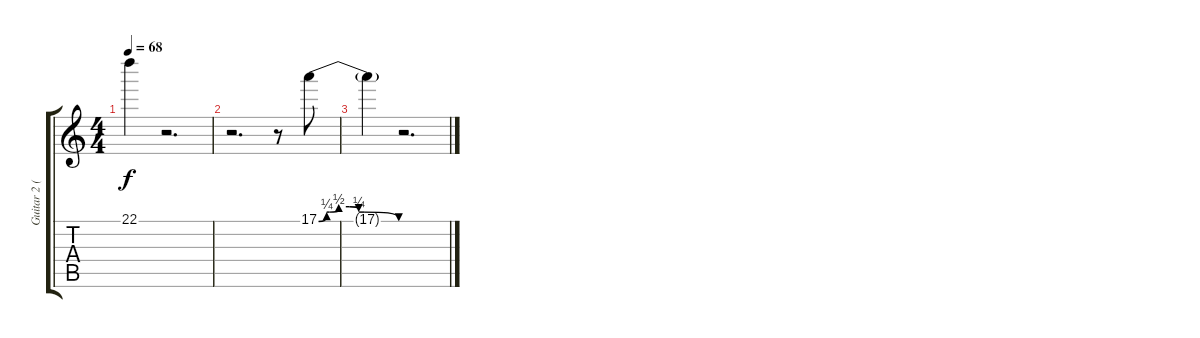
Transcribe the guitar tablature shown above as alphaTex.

\track ("Guitar 2 (Gilmour)" "Guitar 2 (") {instrument overdrivenguitar}
\staff {score tabs}
\tuning (E4 B3 G3 D3 A2 E2) {hide}
\ts (4 4)
\tempo 68
\clef g2
\ks c
22.1{t}.4{dy f} r.2{d} |
r.2{d} r.8 17.1{be (custom 0 0 6 1 8 1 15 2 23 2 30 1 34 1 60 0)}.8 |
17.1{t}.4 r.2{d}
